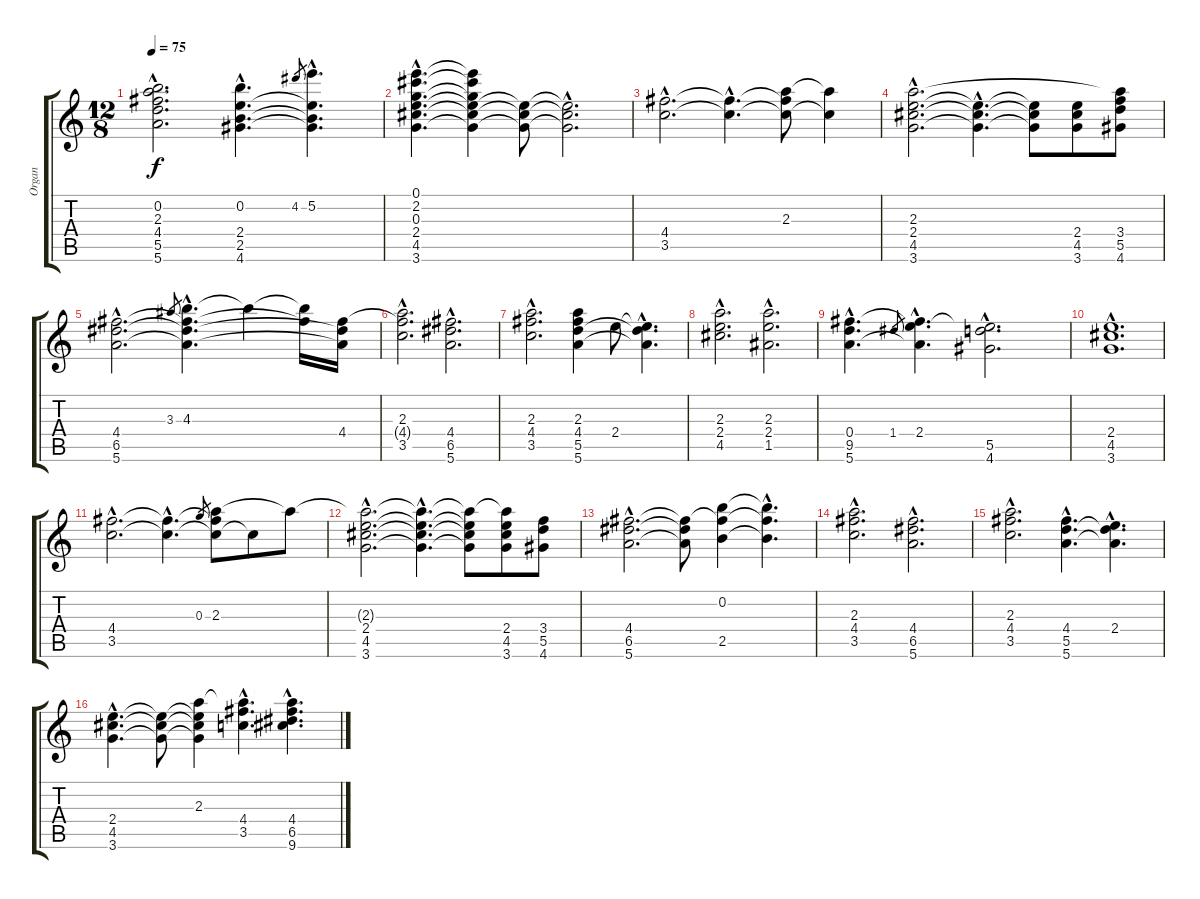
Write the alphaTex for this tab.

\track ("Organ" "Organ") {instrument percussiveorgan}
\staff {score tabs}
\tuning (E6 B5 G5 D5 A4 E4) {hide}
\ts (12 8)
\tempo 75
\clef g2
\ks c
(0.2{hac} 2.3{hac} 4.4{hac} 5.5{hac} 5.6{hac}).2{d dy f} (0.2{hac} 2.4{hac} 2.5{hac} 4.6{hac}).4{d} 4.2.8{gr} (5.2{hac} 2.4{hac t} 2.5{hac t} 4.6{hac t}).4{d} |
(0.1{hac} 2.2{hac} 0.3{hac} 2.4{hac} 4.5{hac} 3.6{hac}).4{d} (0.1{t} 2.2{t} 0.3{t} 2.4{t} 4.5{t} 3.6{t}).4 (2.4{t} 4.5{t} 3.6{t}).8 (2.4{hac t} 4.5{hac t} 3.6{hac t}).2{d} |
(4.4{hac} 3.5{hac}).2{d} (4.4{hac t} 3.5{hac t}).4{d} (2.3 4.4{t} 3.5{t}).8 (2.3{t} 3.5{t}).4 |
(2.3{hac} 2.4{hac} 4.5{hac} 3.6{hac}).2{d} (2.4{hac t} 4.5{hac t} 3.6{hac t}).4{d} (2.4{t} 4.5{t} 3.6{t}).8 (2.4 4.5 3.6).8 (2.3{t} 3.4 5.5 4.6).8 |
(4.4{hac} 6.5{hac} 5.6{hac}).2{d} 3.3.8{gr} (4.3{hac} 4.4{hac t} 6.5{hac t} 5.6{hac t}).4{d} 4.3{t}.4 (4.3{t} 4.4{t}).16 (4.4 6.5{t} 5.6{t}).16 |
(2.3{hac} 4.4{hac t} 3.5{hac}).2{d} (4.4{hac} 6.5{hac} 5.6{hac}).2{d} |
(2.3{hac} 4.4{hac} 3.5{hac}).2{d} (2.3 4.4 5.5 5.6).4 2.4.8 (2.4{hac t} 5.5{hac t} 5.6{hac t}).4{d} |
(2.3{hac} 2.4{hac} 4.5{hac}).2{d} (2.3{hac} 2.4{hac} 1.5{hac}).2{d} |
(0.4{hac} 9.5{hac} 5.6{hac}).4{d} 1.4.8{gr} (2.4{hac} 9.5{hac t} 5.6{hac t}).4{d} (2.4{hac t} 5.5{hac} 4.6{hac}).2{d} |
(2.4{hac} 4.5{hac} 3.6{hac}).1{d} |
(4.4{hac} 3.5{hac}).2{d} (4.4{hac t} 3.5{hac t}).4{d} 0.3.8{gr} (2.3 4.4{t} 3.5{t}).8 3.5{t}.8 2.3{t}.8 |
(2.3{hac t} 2.4{hac} 4.5{hac} 3.6{hac}).2{d} (2.3{hac t} 2.4{hac t} 4.5{hac t} 3.6{hac t}).4{d} (2.3{t} 2.4{t} 4.5{t} 3.6{t}).8 (2.3{t} 2.4 4.5 3.6).8 (3.4 5.5 4.6).8 |
(4.4{hac} 6.5{hac} 5.6{hac}).2{d} (4.4{t} 6.5{t} 5.6{t}).8 (0.2 4.4{t} 2.5).4 (0.2{hac t} 4.4{hac t} 2.5{hac t}).4{d} |
(2.3{hac} 4.4{hac} 3.5{hac}).2{d} (4.4{hac} 6.5{hac} 5.6{hac}).2{d} |
(2.3{hac} 4.4{hac} 3.5{hac}).2{d} (4.4{hac} 5.5{hac} 5.6{hac}).4{d} (2.4{hac} 5.5{hac t} 5.6{hac t}).4{d} |
(2.4{hac} 4.5{hac} 3.6{hac}).4{d} (2.4{t} 4.5{t} 3.6{t}).8 (2.3 2.4{t} 4.5{t} 3.6{t}).4 (2.3{hac t} 4.4{hac} 3.5{hac}).4{d} (2.3{hac t} 4.4{hac} 6.5{hac} 9.6{hac}).4{d}
